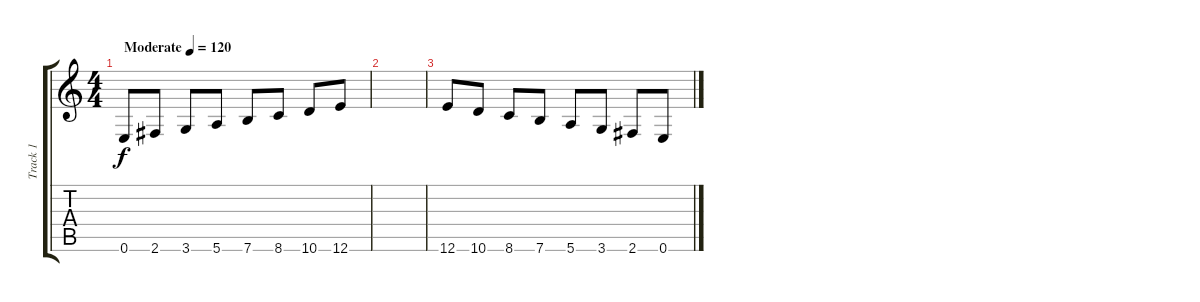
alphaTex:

\track ("Track 1" "Track 1") {instrument acousticguitarsteel}
\staff {score tabs}
\tuning (E4 B3 G3 D3 A2 E2) {hide}
\ts (4 4)
\tempo (120 "Moderate")
\clef g2
\ks c
0.6.8{dy f instrument acousticguitarsteel} 2.6.8 3.6.8 5.6.8 7.6.8 8.6.8 10.6.8 12.6.8 |
|
12.6.8 10.6.8 8.6.8 7.6.8 5.6.8 3.6.8 2.6.8 0.6.8
